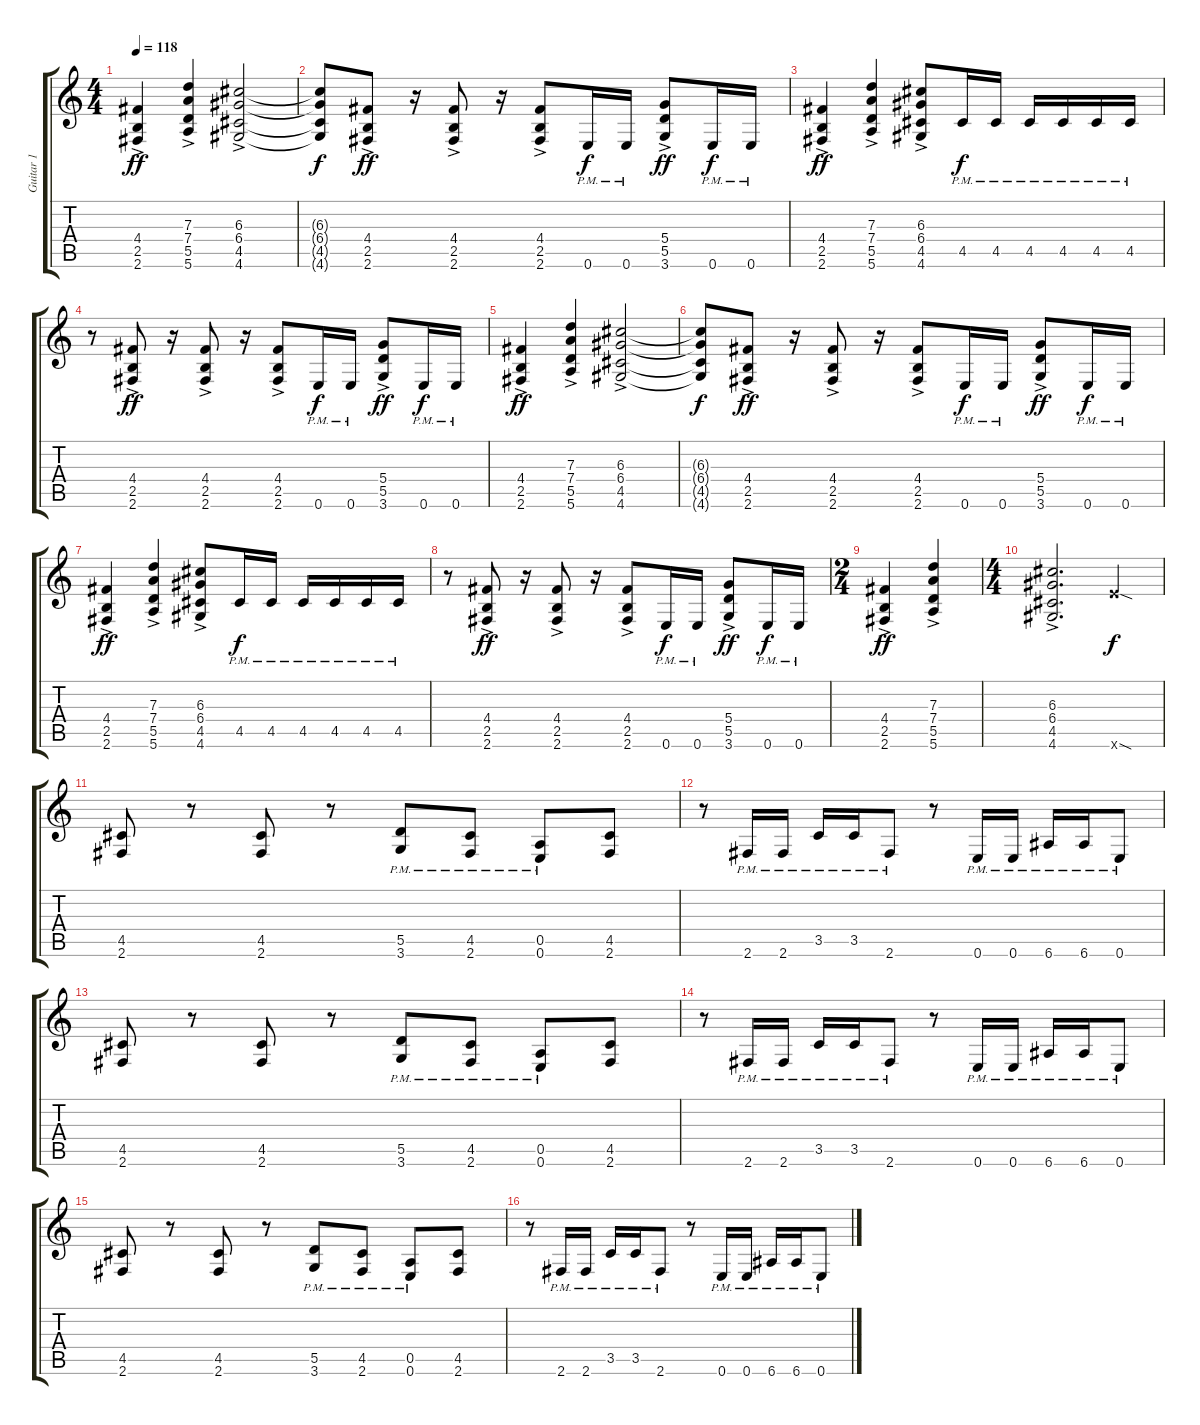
\track ("Guitar 1" "Guitar 1") {instrument distortionguitar}
\staff {score tabs}
\tuning (E4 B3 G3 D3 A2 E2) {hide}
\ts (4 4)
\tempo 118
\clef g2
\ks c
(4.4{ac} 2.5{ac} 2.6{ac}).4{dy ff} (7.3{ac} 7.4{ac} 5.5{ac} 5.6{ac}).4 (6.3{ac} 6.4{ac} 4.5{ac} 4.6{ac}).2 |
(6.3{t} 6.4{t} 4.5{t} 4.6{t}).8{dy f} (4.4{ac} 2.5{ac} 2.6{ac}).8{dy ff} r.16 (4.4{ac} 2.5{ac} 2.6{ac}).8 r.16 (4.4{ac} 2.5{ac} 2.6{ac}).8 0.6{pm}.16{dy f} 0.6{pm}.16 (5.4{ac} 5.5{ac} 3.6{ac}).8{dy ff} 0.6{pm}.16{dy f} 0.6{pm}.16 |
(4.4{ac} 2.5{ac} 2.6{ac}).4{dy ff} (7.3{ac} 7.4{ac} 5.5{ac} 5.6{ac}).4 (6.3{ac} 6.4{ac} 4.5{ac} 4.6{ac}).8 4.5{pm}.16{dy f} 4.5{pm}.16 4.5{pm}.16 4.5{pm}.16 4.5{pm}.16 4.5{pm}.16 |
r.8 (4.4{ac} 2.5{ac} 2.6{ac}).8{dy ff} r.16 (4.4{ac} 2.5{ac} 2.6{ac}).8 r.16 (4.4{ac} 2.5{ac} 2.6{ac}).8 0.6{pm}.16{dy f} 0.6{pm}.16 (5.4{ac} 5.5{ac} 3.6{ac}).8{dy ff} 0.6{pm}.16{dy f} 0.6{pm}.16 |
(4.4{ac} 2.5{ac} 2.6{ac}).4{dy ff} (7.3{ac} 7.4{ac} 5.5{ac} 5.6{ac}).4 (6.3{ac} 6.4{ac} 4.5{ac} 4.6{ac}).2 |
(6.3{t} 6.4{t} 4.5{t} 4.6{t}).8{dy f} (4.4{ac} 2.5{ac} 2.6{ac}).8{dy ff} r.16 (4.4{ac} 2.5{ac} 2.6{ac}).8 r.16 (4.4{ac} 2.5{ac} 2.6{ac}).8 0.6{pm}.16{dy f} 0.6{pm}.16 (5.4{ac} 5.5{ac} 3.6{ac}).8{dy ff} 0.6{pm}.16{dy f} 0.6{pm}.16 |
(4.4{ac} 2.5{ac} 2.6{ac}).4{dy ff} (7.3{ac} 7.4{ac} 5.5{ac} 5.6{ac}).4 (6.3{ac} 6.4{ac} 4.5{ac} 4.6{ac}).8 4.5{pm}.16{dy f} 4.5{pm}.16 4.5{pm}.16 4.5{pm}.16 4.5{pm}.16 4.5{pm}.16 |
r.8 (4.4{ac} 2.5{ac} 2.6{ac}).8{dy ff} r.16 (4.4{ac} 2.5{ac} 2.6{ac}).8 r.16 (4.4{ac} 2.5{ac} 2.6{ac}).8 0.6{pm}.16{dy f} 0.6{pm}.16 (5.4{ac} 5.5{ac} 3.6{ac}).8{dy ff} 0.6{pm}.16{dy f} 0.6{pm}.16 |
\ts (2 4)
(4.4{ac} 2.5{ac} 2.6{ac}).4{dy ff} (7.3{ac} 7.4{ac} 5.5{ac} 5.6{ac}).4 |
\ts (4 4)
(6.3{ac} 6.4{ac} 4.5{ac} 4.6{ac}).2{d} 12.6{sod x}.4{dy f} |
(4.5 2.6).8 r.8 (4.5 2.6).8 r.8 (5.5{pm} 3.6{pm}).8 (4.5{pm} 2.6{pm}).8 (0.5{pm} 0.6{pm}).8 (4.5 2.6).8 |
r.8 2.6{pm}.16 2.6{pm}.16 3.5{pm}.16 3.5{pm}.16 2.6{pm}.8 r.8 0.6{pm}.16 0.6{pm}.16 6.6{pm}.16 6.6{pm}.16 0.6{pm}.8 |
(4.5 2.6).8 r.8 (4.5 2.6).8 r.8 (5.5{pm} 3.6{pm}).8 (4.5{pm} 2.6{pm}).8 (0.5{pm} 0.6{pm}).8 (4.5 2.6).8 |
r.8 2.6{pm}.16 2.6{pm}.16 3.5{pm}.16 3.5{pm}.16 2.6{pm}.8 r.8 0.6{pm}.16 0.6{pm}.16 6.6{pm}.16 6.6{pm}.16 0.6{pm}.8 |
(4.5 2.6).8 r.8 (4.5 2.6).8 r.8 (5.5{pm} 3.6{pm}).8 (4.5{pm} 2.6{pm}).8 (0.5{pm} 0.6{pm}).8 (4.5 2.6).8 |
r.8 2.6{pm}.16 2.6{pm}.16 3.5{pm}.16 3.5{pm}.16 2.6{pm}.8 r.8 0.6{pm}.16 0.6{pm}.16 6.6{pm}.16 6.6{pm}.16 0.6{pm}.8
